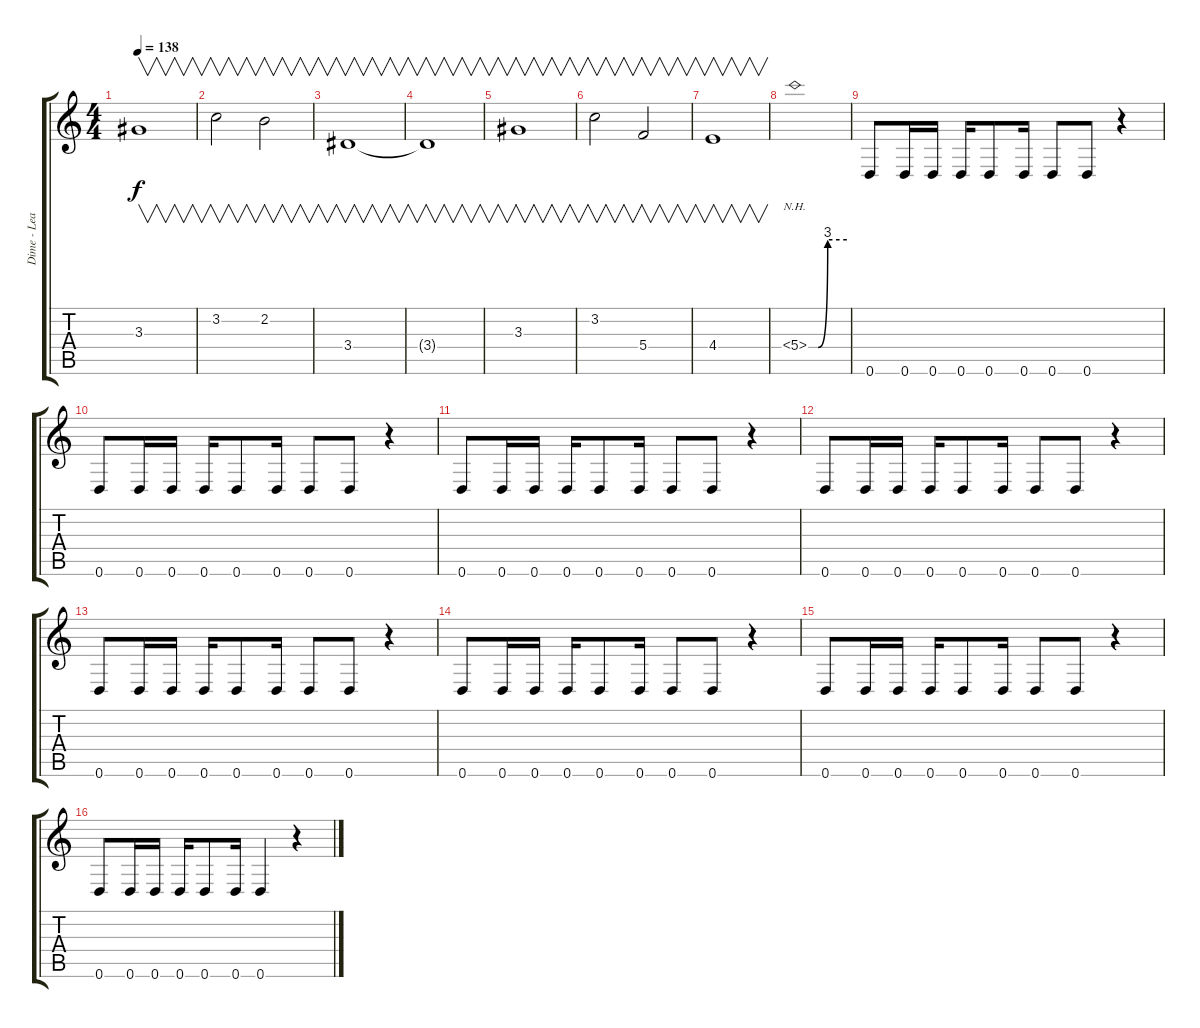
\track ("Dime - Lead Guitar" "Dime - Lea") {instrument overdrivenguitar}
\staff {score tabs}
\tuning (D4 A3 F3 C3 G2 D2) {hide}
\ts (4 4)
\tempo 138
\clef g2
\ks c
3.3.1{v dy f} |
3.2.2{v} 2.2.2{v} |
3.4.1{v} |
3.4{t}.1{v} |
3.3.1{v} |
3.2.2{v} 5.4.2{v} |
4.4.1{v} |
5.4{be (custom 0 0 15 0 30 12 60 12) nh}.1 |
0.6.8 0.6.16 0.6.16 0.6.16 0.6.8 0.6.16 0.6.8 0.6.8 r.4 |
0.6.8 0.6.16 0.6.16 0.6.16 0.6.8 0.6.16 0.6.8 0.6.8 r.4 |
0.6.8 0.6.16 0.6.16 0.6.16 0.6.8 0.6.16 0.6.8 0.6.8 r.4 |
0.6.8 0.6.16 0.6.16 0.6.16 0.6.8 0.6.16 0.6.8 0.6.8 r.4 |
0.6.8 0.6.16 0.6.16 0.6.16 0.6.8 0.6.16 0.6.8 0.6.8 r.4 |
0.6.8 0.6.16 0.6.16 0.6.16 0.6.8 0.6.16 0.6.8 0.6.8 r.4 |
0.6.8 0.6.16 0.6.16 0.6.16 0.6.8 0.6.16 0.6.8 0.6.8 r.4 |
0.6.8 0.6.16 0.6.16 0.6.16 0.6.8 0.6.16 0.6.4 r.4
